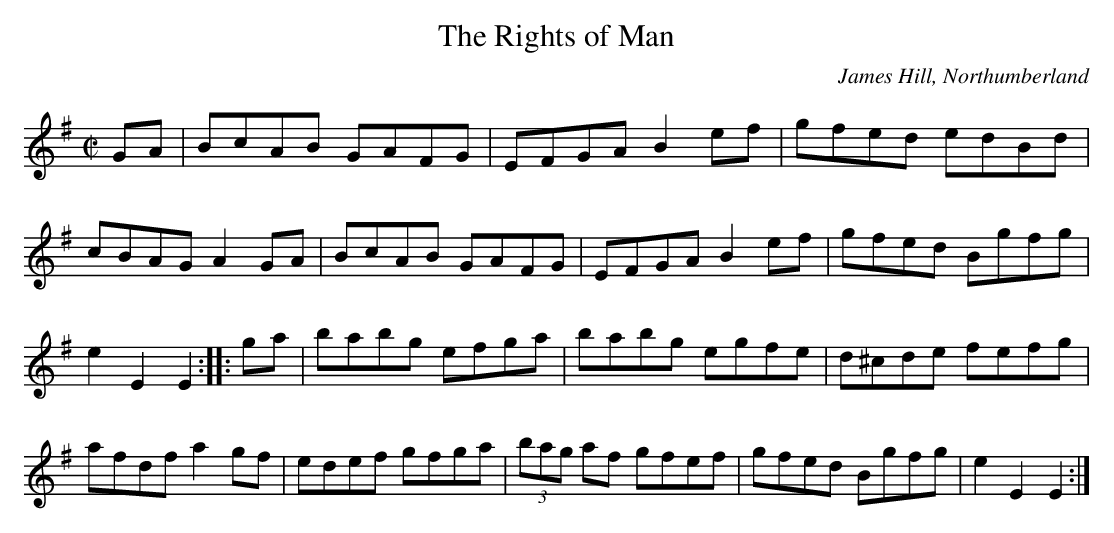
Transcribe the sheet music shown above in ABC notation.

X:1
T:Rights of Man, The
C:James Hill, Northumberland
M:C|
K:Em
GA|BcAB GAFG|EFGA B2ef|gfed edBd|cBAG A2GA|\
BcAB GAFG|EFGA B2ef|gfed Bgfg|e2E2 E2::\
ga|babg efga|babg egfe|d^cde fefg|afdf a2gf|\
edef gfga|(3bag af gfef|gfed Bgfg|e2E2 E2:|
